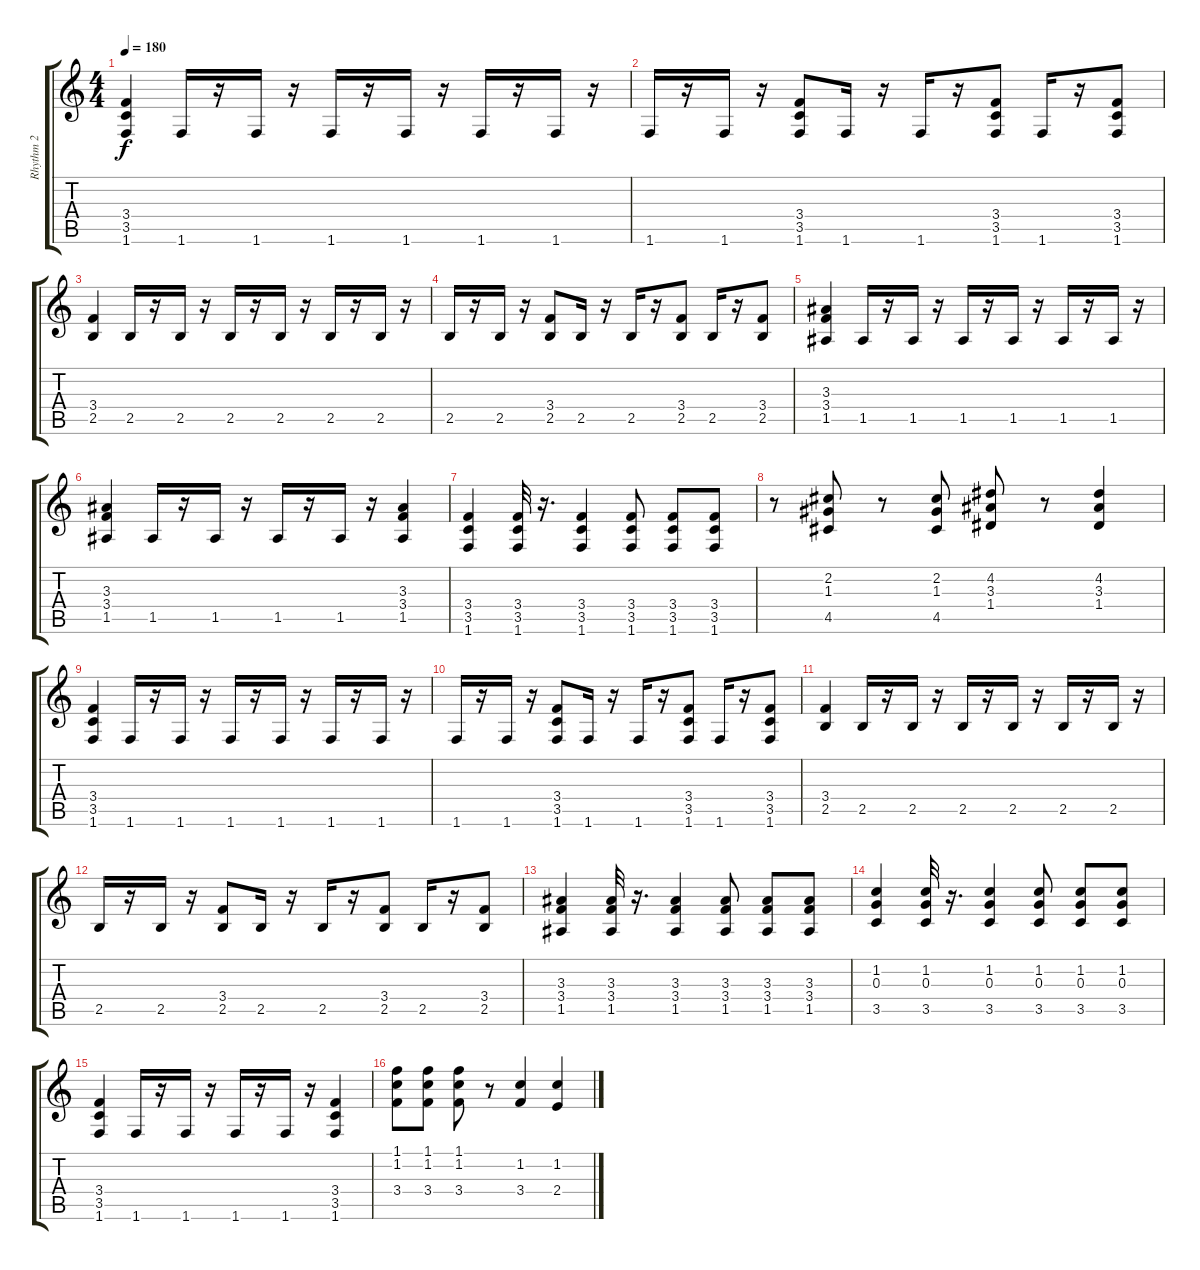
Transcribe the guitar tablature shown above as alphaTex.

\track ("Rhythm 2" "Rhythm 2") {instrument overdrivenguitar}
\staff {score tabs}
\tuning (E4 B3 G3 D3 A2 E2) {hide}
\ts (4 4)
\tempo 180
\clef g2
\ks c
(3.4 3.5 1.6).4{dy f} 1.6.16 r.16 1.6.16 r.16 1.6.16 r.16 1.6.16 r.16 1.6.16 r.16 1.6.16 r.16 |
1.6.16 r.16 1.6.16 r.16 (3.4 3.5 1.6).8 1.6.16 r.16 1.6.16 r.16 (3.4 3.5 1.6).8 1.6.16 r.16 (3.4 3.5 1.6).8 |
(3.4 2.5).4 2.5.16 r.16 2.5.16 r.16 2.5.16 r.16 2.5.16 r.16 2.5.16 r.16 2.5.16 r.16 |
2.5.16 r.16 2.5.16 r.16 (3.4 2.5).8 2.5.16 r.16 2.5.16 r.16 (3.4 2.5).8 2.5.16 r.16 (3.4 2.5).8 |
(3.3 3.4 1.5).4 1.5.16 r.16 1.5.16 r.16 1.5.16 r.16 1.5.16 r.16 1.5.16 r.16 1.5.16 r.16 |
(3.3 3.4 1.5).4 1.5.16 r.16 1.5.16 r.16 1.5.16 r.16 1.5.16 r.16 (3.3 3.4 1.5).4 |
(3.4 3.5 1.6).4 (3.4 3.5 1.6).32 r.16{d} (3.4 3.5 1.6).4 (3.4 3.5 1.6).8 (3.4 3.5 1.6).8 (3.4 3.5 1.6).8 |
r.8 (2.2 1.3 4.5).8 r.8 (2.2 1.3 4.5).8 (4.2 3.3 1.4).8 r.8 (4.2 3.3 1.4).4 |
(3.4 3.5 1.6).4 1.6.16 r.16 1.6.16 r.16 1.6.16 r.16 1.6.16 r.16 1.6.16 r.16 1.6.16 r.16 |
1.6.16 r.16 1.6.16 r.16 (3.4 3.5 1.6).8 1.6.16 r.16 1.6.16 r.16 (3.4 3.5 1.6).8 1.6.16 r.16 (3.4 3.5 1.6).8 |
(3.4 2.5).4 2.5.16 r.16 2.5.16 r.16 2.5.16 r.16 2.5.16 r.16 2.5.16 r.16 2.5.16 r.16 |
2.5.16 r.16 2.5.16 r.16 (3.4 2.5).8 2.5.16 r.16 2.5.16 r.16 (3.4 2.5).8 2.5.16 r.16 (3.4 2.5).8 |
(3.3 3.4 1.5).4 (3.3 3.4 1.5).32 r.16{d} (3.3 3.4 1.5).4 (3.3 3.4 1.5).8 (3.3 3.4 1.5).8 (3.3 3.4 1.5).8 |
(1.2 0.3 3.5).4 (1.2 0.3 3.5).32 r.16{d} (1.2 0.3 3.5).4 (1.2 0.3 3.5).8 (1.2 0.3 3.5).8 (1.2 0.3 3.5).8 |
(3.4 3.5 1.6).4 1.6.16 r.16 1.6.16 r.16 1.6.16 r.16 1.6.16 r.16 (3.4 3.5 1.6).4 |
(1.1 1.2 3.4).8 (1.1 1.2 3.4).8 (1.1 1.2 3.4).8 r.8 (1.2 3.4).4 (1.2 2.4).4
